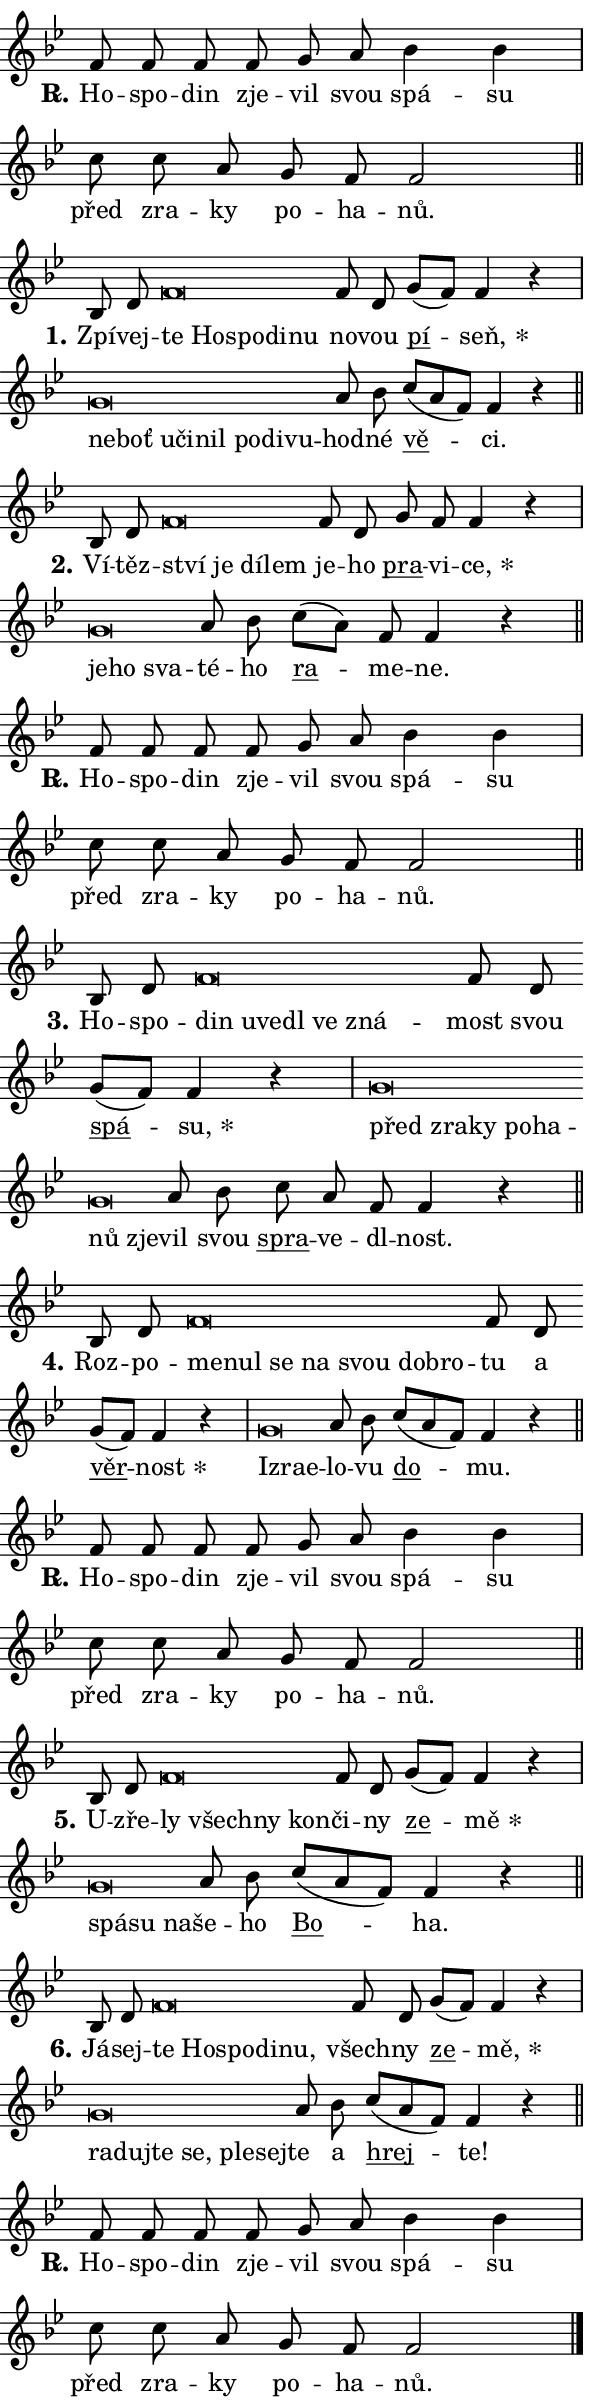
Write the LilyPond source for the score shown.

\version "2.24.0"
\header { tagline = "" }
\paper {
  indent = 0\cm
  top-margin = 0\cm
  right-margin = 0.13\cm % to fit lyric hyphens
  bottom-margin = 0\cm
  left-margin = 0\cm
  paper-width = 10\cm
  page-breaking = #ly:one-page-breaking
  system-system-spacing.basic-distance = #11
  score-system-spacing.basic-distance = #11
  ragged-last = ##f
}


%% Author: Thomas Morley
%% https://lists.gnu.org/archive/html/lilypond-user/2020-05/msg00002.html
#(define (line-position grob)
"Returns position of @var[grob} in current system:
   @code{'start}, if at first time-step
   @code{'end}, if at last time-step
   @code{'middle} otherwise
"
  (let* ((col (ly:item-get-column grob))
         (ln (ly:grob-object col 'left-neighbor))
         (rn (ly:grob-object col 'right-neighbor))
         (col-to-check-left (if (ly:grob? ln) ln col))
         (col-to-check-right (if (ly:grob? rn) rn col))
         (break-dir-left
           (and
             (ly:grob-property col-to-check-left 'non-musical #f)
             (ly:item-break-dir col-to-check-left)))
         (break-dir-right
           (and
             (ly:grob-property col-to-check-right 'non-musical #f)
             (ly:item-break-dir col-to-check-right))))
        (cond ((eqv? 1 break-dir-left) 'start)
              ((eqv? -1 break-dir-right) 'end)
              (else 'middle))))

#(define (tranparent-at-line-position vctor)
  (lambda (grob)
  "Relying on @code{line-position} select the relevant enry from @var{vctor}.
Used to determine transparency,"
    (case (line-position grob)
      ((end) (not (vector-ref vctor 0)))
      ((middle) (not (vector-ref vctor 1)))
      ((start) (not (vector-ref vctor 2))))))

noteHeadBreakVisibility =
#(define-music-function (break-visibility)(vector?)
"Makes @code{NoteHead}s transparent relying on @var{break-visibility}"
#{
  \override NoteHead.transparent =
    #(tranparent-at-line-position break-visibility)
#})

#(define delete-ledgers-for-transparent-note-heads
  (lambda (grob)
    "Reads whether a @code{NoteHead} is transparent.
If so this @code{NoteHead} is removed from @code{'note-heads} from
@var{grob}, which is supposed to be @code{LedgerLineSpanner}.
As a result ledgers are not printed for this @code{NoteHead}"
    (let* ((nhds-array (ly:grob-object grob 'note-heads))
           (nhds-list
             (if (ly:grob-array? nhds-array)
                 (ly:grob-array->list nhds-array)
                 '()))
           ;; Relies on the transparent-property being done before
           ;; Staff.LedgerLineSpanner.after-line-breaking is executed.
           ;; This is fragile ...
           (to-keep
             (remove
               (lambda (nhd)
                 (ly:grob-property nhd 'transparent #f))
               nhds-list)))
      ;; TODO find a better method to iterate over grob-arrays, similiar
      ;; to filter/remove etc for lists
      ;; For now rebuilt from scratch
      (set! (ly:grob-object grob 'note-heads)  '())
      (for-each
        (lambda (nhd)
          (ly:pointer-group-interface::add-grob grob 'note-heads nhd))
        to-keep))))

squashNotes = {
  \override NoteHead.X-extent = #'(-0.2 . 0.2)
  \override NoteHead.Y-extent = #'(-0.75 . 0)
  \override NoteHead.stencil =
    #(lambda (grob)
       (let ((pos (ly:grob-property grob 'staff-position)))
         (begin
           (if (< pos -7) (display "ERROR: Lower brevis then expected\n") (display ""))
           (if (<= pos -6) ly:text-interface::print ly:note-head::print))))
}
unSquashNotes = {
  \revert NoteHead.X-extent
  \revert NoteHead.Y-extent
  \revert NoteHead.stencil
}

hideNotes = \noteHeadBreakVisibility #begin-of-line-visible
unHideNotes = \noteHeadBreakVisibility #all-visible

% work-around for resetting accidentals
% https://lilypond.org/doc/v2.23/Documentation/notation/displaying-rhythms#unmetered-music
cadenzaMeasure = {
  \cadenzaOff
  \partial 1024 s1024
  \cadenzaOn
}

#(define-markup-command (accent layout props text) (markup?)
  "Underline accented syllable"
  (interpret-markup layout props
    #{\markup \override #'(offset . 4.3) \underline { #text }#}))

responsum = \markup \concat {
  "R" \hspace #-1.05 \path #0.1 #'((moveto 0 0.07) (lineto 0.9 0.8)) \hspace #0.05 "."
}

spaceSize = #0.6828661417322834 % exact space size for TeX Gyre Schola

\layout {
  \context {
    \Staff
    \remove "Time_signature_engraver"
    \override LedgerLineSpanner.after-line-breaking = #delete-ledgers-for-transparent-note-heads
  }
  \context {
    \Lyrics {
      \override LyricSpace.minimum-distance = \spaceSize
      \override LyricText.font-name = #"TeX Gyre Schola"
      \override LyricText.font-size = 1
      \override StanzaNumber.font-name = #"TeX Gyre Schola Bold"
      \override StanzaNumber.font-size = 1
    }
  }
  \context {
    \Score 
    \override NoteHead.text =
      #(lambda (grob) 
        (let ((pos (ly:grob-property grob 'staff-position)))
          #{\markup {
            \combine
              \halign #-0.55 \raise #(if (= pos -6) 0 0.5) \override #'(thickness . 2) \draw-line #'(3.2 . 0)
              \musicglyph "noteheads.sM1"
          }#}))
  }
}

% magnetic-lyrics.ily
%
%   written by
%     Jean Abou Samra <jean@abou-samra.fr>
%     Werner Lemberg <wl@gnu.org>
%
%   adapted by
%     Jiri Hon <jiri.hon@gmail.com>
%
% Version 2022-Apr-15

% https://www.mail-archive.com/lilypond-user@gnu.org/msg149350.html

#(define (Left_hyphen_pointer_engraver context)
   "Collect syllable-hyphen-syllable occurrences in lyrics and store
them in properties.  This engraver only looks to the left.  For
example, if the lyrics input is @code{foo -- bar}, it does the
following.

@itemize @bullet
@item
Set the @code{text} property of the @code{LyricHyphen} grob between
@q{foo} and @q{bar} to @code{foo}.

@item
Set the @code{left-hyphen} property of the @code{LyricText} grob with
text @q{foo} to the @code{LyricHyphen} grob between @q{foo} and
@q{bar}.
@end itemize

Use this auxiliary engraver in combination with the
@code{lyric-@/text::@/apply-@/magnetic-@/offset!} hook."
   (let ((hyphen #f)
         (text #f))
     (make-engraver
      (acknowledgers
       ((lyric-syllable-interface engraver grob source-engraver)
        (set! text grob)))
      (end-acknowledgers
       ((lyric-hyphen-interface engraver grob source-engraver)
        ;(when (not (grob::has-interface grob 'lyric-space-interface))
          (set! hyphen grob)));)
      ((stop-translation-timestep engraver)
       (when (and text hyphen)
         (ly:grob-set-object! text 'left-hyphen hyphen))
       (set! text #f)
       (set! hyphen #f)))))

#(define (lyric-text::apply-magnetic-offset! grob)
   "If the space between two syllables is less than the value in
property @code{LyricText@/.details@/.squash-threshold}, move the right
syllable to the left so that it gets concatenated with the left
syllable.

Use this function as a hook for
@code{LyricText@/.after-@/line-@/breaking} if the
@code{Left_@/hyphen_@/pointer_@/engraver} is active."
   (let ((hyphen (ly:grob-object grob 'left-hyphen #f)))
     (when hyphen
       (let ((left-text (ly:spanner-bound hyphen LEFT)))
         (when (grob::has-interface left-text 'lyric-syllable-interface)
           (let* ((common (ly:grob-common-refpoint grob left-text X))
                  (this-x-ext (ly:grob-extent grob common X))
                  (left-x-ext
                   (begin
                     ;; Trigger magnetism for left-text.
                     (ly:grob-property left-text 'after-line-breaking)
                     (ly:grob-extent left-text common X)))
                  ;; `delta` is the gap width between two syllables.
                  (delta (- (interval-start this-x-ext)
                            (interval-end left-x-ext)))
                  (details (ly:grob-property grob 'details))
                  (threshold (assoc-get 'squash-threshold details 0.2)))
             (when (< delta threshold)
               (let* (;; We have to manipulate the input text so that
                      ;; ligatures crossing syllable boundaries are not
                      ;; disabled.  For languages based on the Latin
                      ;; script this is essentially a beautification.
                      ;; However, for non-Western scripts it can be a
                      ;; necessity.
                      (lt (ly:grob-property left-text 'text))
                      (rt (ly:grob-property grob 'text))
                      (is-space (grob::has-interface hyphen 'lyric-space-interface))
                      (space (if is-space " " ""))
                      (extra-delta (if is-space spaceSize 0))
                      ;; Append new syllable.
                      (ltrt-space (if (and (string? lt) (string? rt))
                                (string-append lt space rt)
                                (make-concat-markup (list lt space rt))))
                      ;; Right-align `ltrt` to the right side.
                      (ltrt-space-markup (grob-interpret-markup
                               grob
                               (make-translate-markup
                                (cons (interval-length this-x-ext) 0)
                                (make-right-align-markup ltrt-space)))))
                 (begin
                   ;; Don't print `left-text`.
                   (ly:grob-set-property! left-text 'stencil #f)
                   ;; Set text and stencil (which holds all collected
                   ;; syllables so far) and shift it to the left.
                   (ly:grob-set-property! grob 'text ltrt-space)
                   (ly:grob-set-property! grob 'stencil ltrt-space-markup)
                   (ly:grob-translate-axis! grob (- (- delta extra-delta)) X))))))))))


#(define (lyric-hyphen::displace-bounds-first grob)
   ;; Make very sure this callback isn't triggered too early.
   (let ((left (ly:spanner-bound grob LEFT))
         (right (ly:spanner-bound grob RIGHT)))
     (ly:grob-property left 'after-line-breaking)
     (ly:grob-property right 'after-line-breaking)
     (ly:lyric-hyphen::print grob)))

squashThreshold = #0.4

\layout {
  \context {
    \Lyrics
    \consists #Left_hyphen_pointer_engraver
    \override LyricText.after-line-breaking =
      #lyric-text::apply-magnetic-offset!
    \override LyricHyphen.stencil = #lyric-hyphen::displace-bounds-first
    \override LyricText.details.squash-threshold = \squashThreshold
    \override LyricHyphen.minimum-distance = 0
    \override LyricHyphen.minimum-length = \squashThreshold
  }
}

squashText = \override LyricText.details.squash-threshold = 9999
unSquashText = \override LyricText.details.squash-threshold = \squashThreshold

leftText = \override LyricText.self-alignment-X = #LEFT
unLeftText = \revert LyricText.self-alignment-X

starOffset = #(lambda (grob) 
                (let ((x_offset (ly:self-alignment-interface::aligned-on-x-parent grob)))
                  (if (= x_offset 0) 0 (+ x_offset 1.2))))

star = #(define-music-function (syllable)(string?)
"Append star separator at the end of a syllable"
#{
  \once \override LyricText.X-offset = #starOffset
  \lyricmode { \markup {
    #syllable
    \override #'((font-name . "TeX Gyre Schola Bold")) \hspace #0.2 \lower #0.65 \larger "*"
  } }
#})

starAccent = #(define-music-function (syllable)(string?)
"Append star separator at the end of a syllable and make accent"
#{
  \once \override LyricText.X-offset = #starOffset
  \lyricmode { \markup {
    \accent #syllable
    \override #'((font-name . "TeX Gyre Schola Bold")) \hspace #0.2 \lower #0.65 \larger "*"
  } }
#})

breath = #(define-music-function (syllable)(string?)
"Append breathing indicator at the end of a syllable"
#{
  \lyricmode { \markup { #syllable "+" } }
#})

optionalBreath = #(define-music-function (syllable)(string?)
"Append optional breathing indicator at the end of a syllable"
#{
  \lyricmode { \markup { #syllable "(+)" } }
#})


\score {
    <<
        \new Voice = "melody" { \cadenzaOn \key bes \major \relative { f'8 f f f g a \bar "" bes4 bes \cadenzaMeasure \bar "|" c8 c a \bar "" g f f2 \cadenzaMeasure \bar "||" \break } }
        \new Lyrics \lyricsto "melody" { \lyricmode { \set stanza = \responsum
Ho -- spo -- din zje -- vil svou spá -- su před zra -- ky po -- ha -- nů. } }
    >>
    \layout {}
}

\score {
    <<
        \new Voice = "melody" { \cadenzaOn \key bes \major \relative { bes8 d \bar "" \squashNotes f\breve*1/16 \hideNotes \breve*1/16 \bar "" \breve*1/16 \bar "" \breve*1/16 \breve*1/16 \bar "" \unHideNotes \unSquashNotes f8 d \bar "" g[( f)] f4 r \cadenzaMeasure \bar "|" \squashNotes g\breve*1/16 \hideNotes \breve*1/16 \bar "" \breve*1/16 \bar "" \breve*1/16 \bar "" \breve*1/16 \bar "" \breve*1/16 \bar "" \breve*1/16 \breve*1/16 \bar "" \unHideNotes \unSquashNotes a8 bes \bar "" c[( a f)] f4 r \cadenzaMeasure \bar "||" \break } }
        \new Lyrics \lyricsto "melody" { \lyricmode { \set stanza = "1."
Zpí -- vej -- \leftText te \squashText Ho -- spo -- di -- nu \unLeftText \unSquashText no -- vou \markup \accent pí -- \star seň, \leftText ne -- \squashText boť u -- či -- nil po -- di -- vu -- \unLeftText \unSquashText hod -- né \markup \accent vě -- ci. } }
    >>
    \layout {}
}

\score {
    <<
        \new Voice = "melody" { \cadenzaOn \key bes \major \relative { bes8 d \bar "" \squashNotes f\breve*1/16 \hideNotes \breve*1/16 \bar "" \breve*1/16 \breve*1/16 \bar "" \unHideNotes \unSquashNotes f8 d \bar "" g f f4 r \cadenzaMeasure \bar "|" \squashNotes g\breve*1/16 \hideNotes \breve*1/16 \breve*1/16 \bar "" \unHideNotes \unSquashNotes a8 bes \bar "" c[( a)] f f4 r \cadenzaMeasure \bar "||" \break } }
        \new Lyrics \lyricsto "melody" { \lyricmode { \set stanza = "2."
Ví -- těz -- \leftText ství \squashText je dí -- lem \unLeftText \unSquashText je -- ho \markup \accent pra -- vi -- \star ce, \leftText je -- \squashText ho sva -- \unLeftText \unSquashText té -- ho \markup \accent ra -- me -- ne. } }
    >>
    \layout {}
}

\score {
    <<
        \new Voice = "melody" { \cadenzaOn \key bes \major \relative { f'8 f f f g a \bar "" bes4 bes \cadenzaMeasure \bar "|" c8 c a \bar "" g f f2 \cadenzaMeasure \bar "||" \break } }
        \new Lyrics \lyricsto "melody" { \lyricmode { \set stanza = \responsum
Ho -- spo -- din zje -- vil svou spá -- su před zra -- ky po -- ha -- nů. } }
    >>
    \layout {}
}

\score {
    <<
        \new Voice = "melody" { \cadenzaOn \key bes \major \relative { bes8 d \bar "" \squashNotes f\breve*1/16 \hideNotes \breve*1/16 \bar "" \breve*1/16 \bar "" \breve*1/16 \bar "" \breve*1/16 \breve*1/16 \bar "" \unHideNotes \unSquashNotes f8 d \bar "" g[( f)] f4 r \cadenzaMeasure \bar "|" \squashNotes g\breve*1/16 \hideNotes \breve*1/16 \bar "" \breve*1/16 \bar "" \breve*1/16 \bar "" \breve*1/16 \bar "" \breve*1/16 \breve*1/16 \bar "" \unHideNotes \unSquashNotes a8 bes \bar "" c a f f4 r \cadenzaMeasure \bar "||" \break } }
        \new Lyrics \lyricsto "melody" { \lyricmode { \set stanza = "3."
Ho -- spo -- \leftText din \squashText u -- ve -- dl ve zná -- \unLeftText \unSquashText most svou \markup \accent spá -- \star su, \leftText před \squashText zra -- ky po -- ha -- nů zje -- \unLeftText \unSquashText vil svou \markup \accent spra -- ve -- dl -- nost. } }
    >>
    \layout {}
}

\score {
    <<
        \new Voice = "melody" { \cadenzaOn \key bes \major \relative { bes8 d \bar "" \squashNotes f\breve*1/16 \hideNotes \breve*1/16 \bar "" \breve*1/16 \bar "" \breve*1/16 \bar "" \breve*1/16 \bar "" \breve*1/16 \breve*1/16 \bar "" \unHideNotes \unSquashNotes f8 d \bar "" g[( f)] f4 r \cadenzaMeasure \bar "|" \squashNotes g\breve*1/16 \hideNotes \breve*1/16 \breve*1/16 \bar "" \unHideNotes \unSquashNotes a8 bes \bar "" c[( a f)] f4 r \cadenzaMeasure \bar "||" \break } }
        \new Lyrics \lyricsto "melody" { \lyricmode { \set stanza = "4."
Roz -- po -- \leftText me -- \squashText nul se na svou dob -- ro -- \unLeftText \unSquashText tu a \markup \accent věr -- \star nost \leftText Iz -- \squashText ra -- e -- \unLeftText \unSquashText lo -- vu \markup \accent do -- mu. } }
    >>
    \layout {}
}

\score {
    <<
        \new Voice = "melody" { \cadenzaOn \key bes \major \relative { f'8 f f f g a \bar "" bes4 bes \cadenzaMeasure \bar "|" c8 c a \bar "" g f f2 \cadenzaMeasure \bar "||" \break } }
        \new Lyrics \lyricsto "melody" { \lyricmode { \set stanza = \responsum
Ho -- spo -- din zje -- vil svou spá -- su před zra -- ky po -- ha -- nů. } }
    >>
    \layout {}
}

\score {
    <<
        \new Voice = "melody" { \cadenzaOn \key bes \major \relative { bes8 d \bar "" \squashNotes f\breve*1/16 \hideNotes \breve*1/16 \bar "" \breve*1/16 \breve*1/16 \bar "" \unHideNotes \unSquashNotes f8 d \bar "" g[( f)] f4 r \cadenzaMeasure \bar "|" \squashNotes g\breve*1/16 \hideNotes \breve*1/16 \breve*1/16 \bar "" \unHideNotes \unSquashNotes a8 bes \bar "" c[( a f)] f4 r \cadenzaMeasure \bar "||" \break } }
        \new Lyrics \lyricsto "melody" { \lyricmode { \set stanza = "5."
U -- zře -- \leftText ly \squashText všech -- ny kon -- \unLeftText \unSquashText či -- ny \markup \accent ze -- \star mě \leftText spá -- \squashText su na -- \unLeftText \unSquashText še -- ho \markup \accent Bo -- ha. } }
    >>
    \layout {}
}

\score {
    <<
        \new Voice = "melody" { \cadenzaOn \key bes \major \relative { bes8 d \bar "" \squashNotes f\breve*1/16 \hideNotes \breve*1/16 \bar "" \breve*1/16 \bar "" \breve*1/16 \breve*1/16 \bar "" \unHideNotes \unSquashNotes f8 d \bar "" g[( f)] f4 r \cadenzaMeasure \bar "|" \squashNotes g\breve*1/16 \hideNotes \breve*1/16 \bar "" \breve*1/16 \bar "" \breve*1/16 \bar "" \breve*1/16 \breve*1/16 \bar "" \unHideNotes \unSquashNotes a8 bes \bar "" c[( a f)] f4 r \cadenzaMeasure \bar "||" \break } }
        \new Lyrics \lyricsto "melody" { \lyricmode { \set stanza = "6."
Já -- sej -- \leftText te \squashText Ho -- spo -- di -- nu, \unLeftText \unSquashText všech -- ny \markup \accent ze -- \star mě, \leftText ra -- \squashText duj -- te se, ple -- sej -- \unLeftText \unSquashText te a \markup \accent hrej -- te! } }
    >>
    \layout {}
}

\score {
    <<
        \new Voice = "melody" { \cadenzaOn \key bes \major \relative { f'8 f f f g a \bar "" bes4 bes \cadenzaMeasure \bar "|" c8 c a \bar "" g f f2 \cadenzaMeasure \bar "||" \break } \bar "|." }
        \new Lyrics \lyricsto "melody" { \lyricmode { \set stanza = \responsum
Ho -- spo -- din zje -- vil svou spá -- su před zra -- ky po -- ha -- nů. } }
    >>
    \layout {}
}
